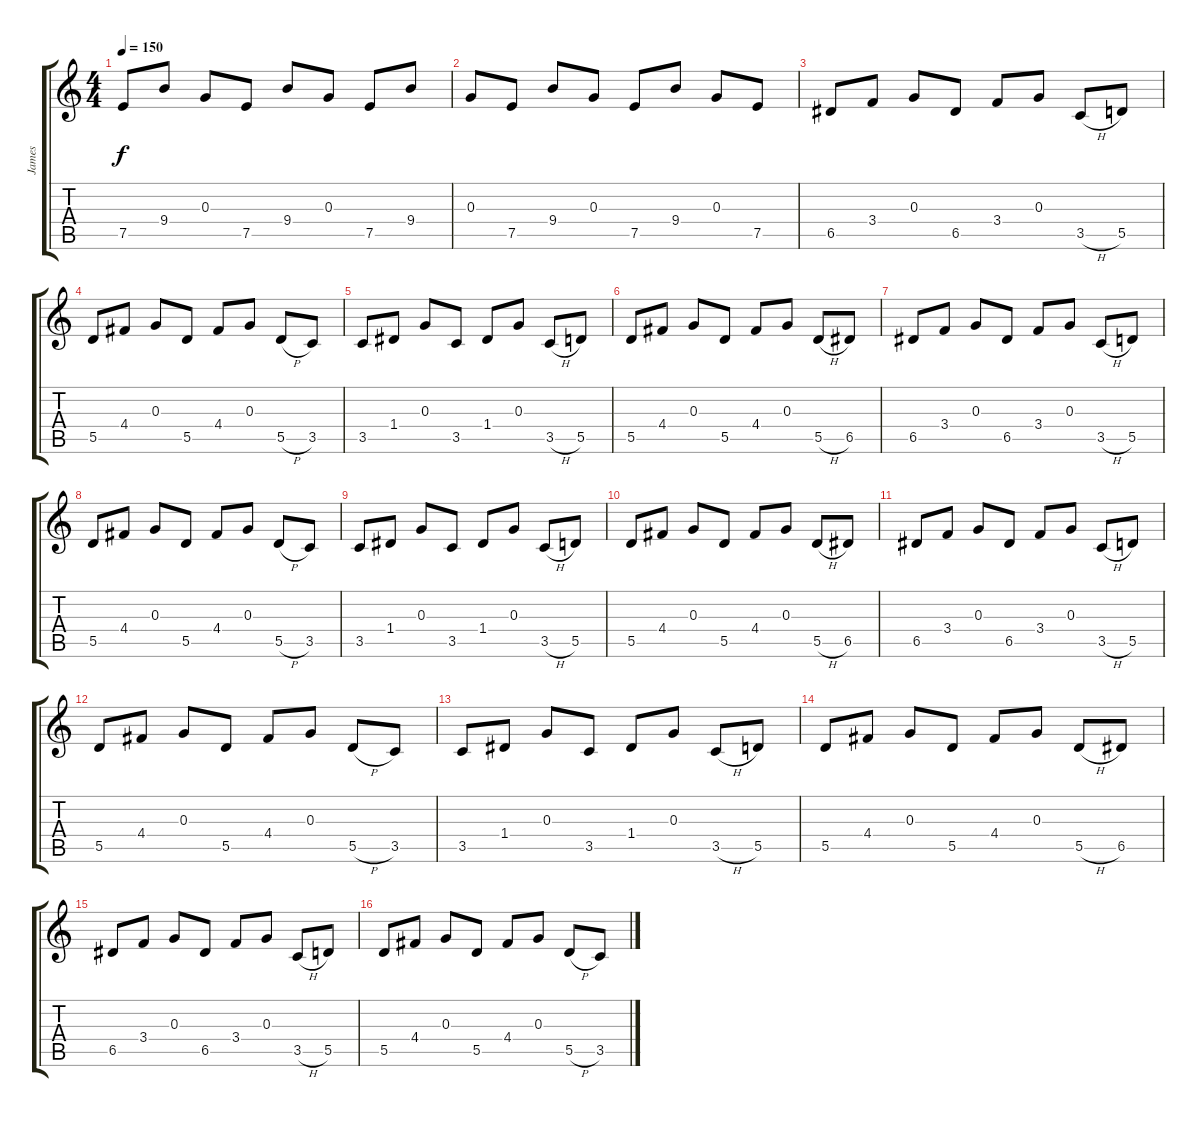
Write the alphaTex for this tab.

\track ("James" "James") {instrument distortionguitar}
\staff {score tabs}
\tuning (E4 B3 G3 D3 A2 E2) {hide}
\ts (4 4)
\tempo 150
\clef g2
\ks c
7.5.8{dy f} 9.4.8 0.3.8 7.5.8 9.4.8 0.3.8 7.5.8 9.4.8 |
0.3.8 7.5.8 9.4.8 0.3.8 7.5.8 9.4.8 0.3.8 7.5.8 |
6.5.8 3.4.8 0.3.8 6.5.8 3.4.8 0.3.8 3.5{h}.8 5.5.8 |
5.5.8 4.4.8 0.3.8 5.5.8 4.4.8 0.3.8 5.5{h}.8 3.5.8 |
3.5.8 1.4.8 0.3.8 3.5.8 1.4.8 0.3.8 3.5{h}.8 5.5.8 |
5.5.8 4.4.8 0.3.8 5.5.8 4.4.8 0.3.8 5.5{h}.8 6.5.8 |
6.5.8 3.4.8 0.3.8 6.5.8 3.4.8 0.3.8 3.5{h}.8 5.5.8 |
5.5.8 4.4.8 0.3.8 5.5.8 4.4.8 0.3.8 5.5{h}.8 3.5.8 |
3.5.8 1.4.8 0.3.8 3.5.8 1.4.8 0.3.8 3.5{h}.8 5.5.8 |
5.5.8 4.4.8 0.3.8 5.5.8 4.4.8 0.3.8 5.5{h}.8 6.5.8 |
6.5.8 3.4.8 0.3.8 6.5.8 3.4.8 0.3.8 3.5{h}.8 5.5.8 |
5.5.8 4.4.8 0.3.8 5.5.8 4.4.8 0.3.8 5.5{h}.8 3.5.8 |
3.5.8 1.4.8 0.3.8 3.5.8 1.4.8 0.3.8 3.5{h}.8 5.5.8 |
5.5.8 4.4.8 0.3.8 5.5.8 4.4.8 0.3.8 5.5{h}.8 6.5.8 |
6.5.8 3.4.8 0.3.8 6.5.8 3.4.8 0.3.8 3.5{h}.8 5.5.8 |
5.5.8 4.4.8 0.3.8 5.5.8 4.4.8 0.3.8 5.5{h}.8 3.5.8
